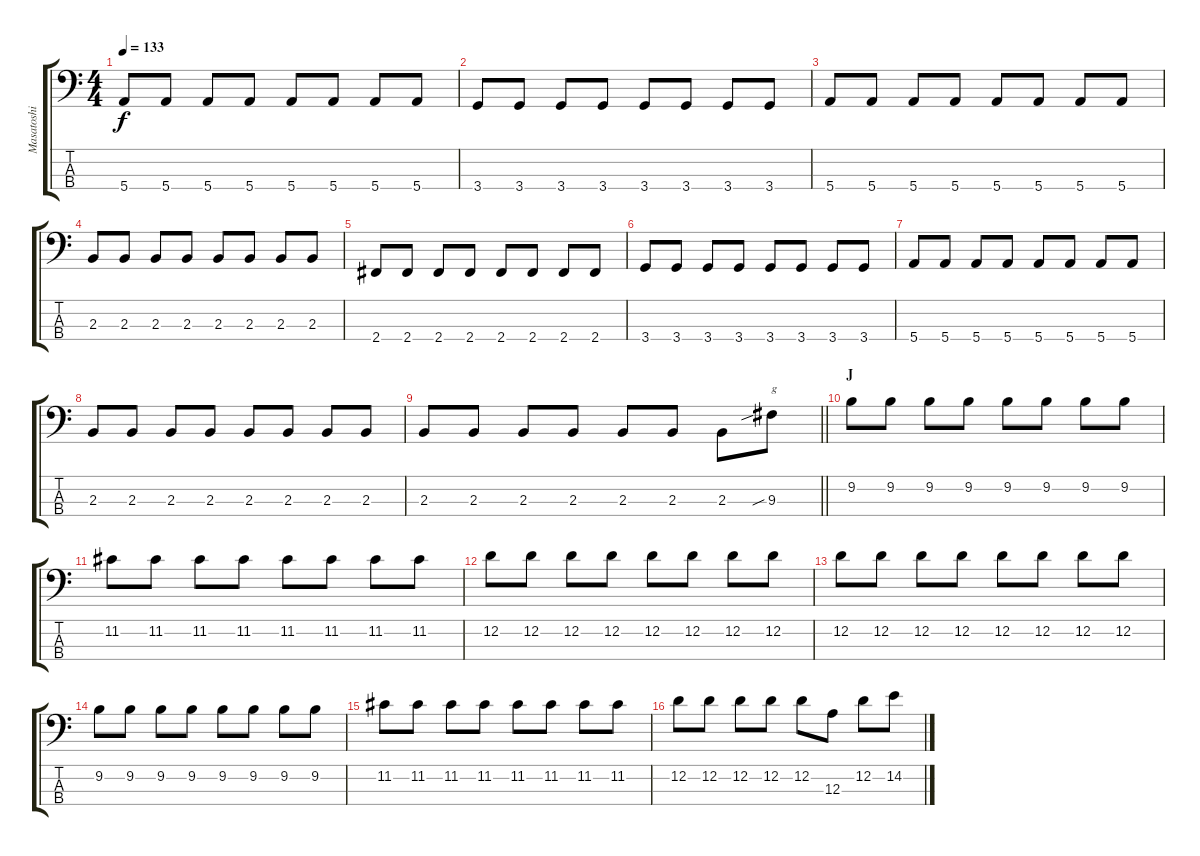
\track ("Masatoshi Bass" "Masatoshi ") {instrument electricbassfinger}
\staff {score tabs}
\tuning (G2 D2 A1 E1) {hide}
\ts (4 4)
\tempo 133
\clef f4
\ks c
5.4.8{dy f} 5.4.8 5.4.8 5.4.8 5.4.8 5.4.8 5.4.8 5.4.8 |
3.4.8 3.4.8 3.4.8 3.4.8 3.4.8 3.4.8 3.4.8 3.4.8 |
5.4.8 5.4.8 5.4.8 5.4.8 5.4.8 5.4.8 5.4.8 5.4.8 |
2.3.8 2.3.8 2.3.8 2.3.8 2.3.8 2.3.8 2.3.8 2.3.8 |
2.4.8 2.4.8 2.4.8 2.4.8 2.4.8 2.4.8 2.4.8 2.4.8 |
3.4.8 3.4.8 3.4.8 3.4.8 3.4.8 3.4.8 3.4.8 3.4.8 |
5.4.8 5.4.8 5.4.8 5.4.8 5.4.8 5.4.8 5.4.8 5.4.8 |
2.3.8 2.3.8 2.3.8 2.3.8 2.3.8 2.3.8 2.3.8 2.3.8 |
\barLineRight lightlight
2.3.8 2.3.8 2.3.8 2.3.8 2.3.8 2.3.8 2.3.8 9.3{sib}.8{txt "g"} |
\section ("" "J")
9.2.8 9.2.8 9.2.8 9.2.8 9.2.8 9.2.8 9.2.8 9.2.8 |
11.2.8 11.2.8 11.2.8 11.2.8 11.2.8 11.2.8 11.2.8 11.2.8 |
12.2.8 12.2.8 12.2.8 12.2.8 12.2.8 12.2.8 12.2.8 12.2.8 |
12.2.8 12.2.8 12.2.8 12.2.8 12.2.8 12.2.8 12.2.8 12.2.8 |
9.2.8 9.2.8 9.2.8 9.2.8 9.2.8 9.2.8 9.2.8 9.2.8 |
11.2.8 11.2.8 11.2.8 11.2.8 11.2.8 11.2.8 11.2.8 11.2.8 |
12.2.8 12.2.8 12.2.8 12.2.8 12.2.8 12.3.8 12.2.8 14.2.8
